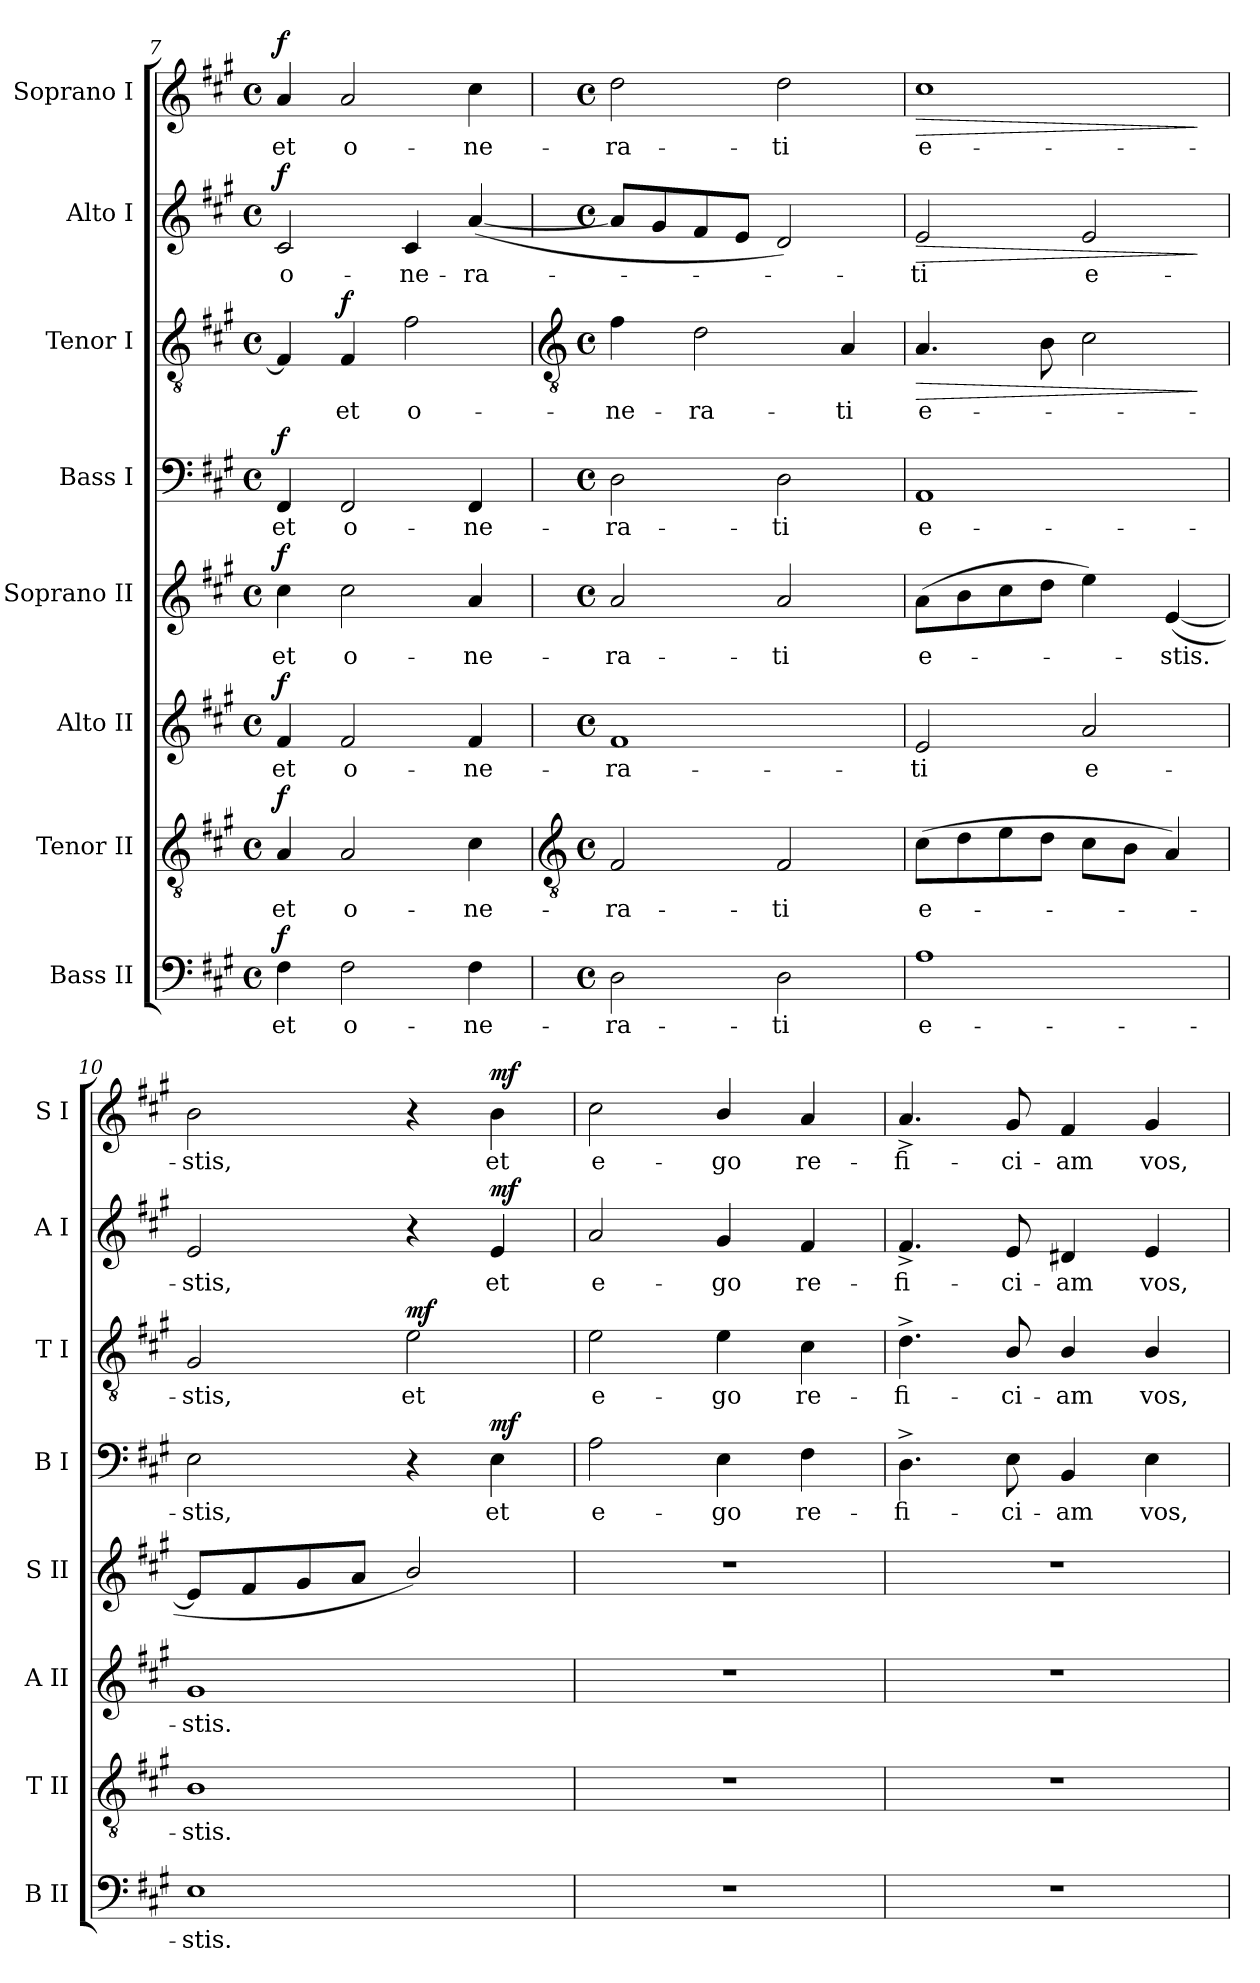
**kern	**text	**dynam	**kern	**text	**dynam	**kern	**text	**dynam	**kern	**text	**dynam	**kern	**text	**dynam	**kern	**text	**dynam	**kern	**text	**dynam	**kern	**text	**dynam
*part8	*part8	*part8	*part7	*part7	*part7	*part6	*part6	*part6	*part5	*part5	*part5	*part4	*part4	*part4	*part3	*part3	*part3	*part2	*part2	*part2	*part1	*part1	*part1
*staff8	*staff8	*staff8	*staff7	*staff7	*staff7	*staff6	*staff6	*staff6	*staff5	*staff5	*staff5	*staff4	*staff4	*staff4	*staff3	*staff3	*staff3	*staff2	*staff2	*staff2	*staff1	*staff1	*staff1
*I"Bass II	*	*	*I"Tenor II	*	*	*I"Alto II	*	*	*I"Soprano II	*	*	*I"Bass I	*	*	*I"Tenor I	*	*	*I"Alto I	*	*	*I"Soprano I	*	*
*I'B II	*	*	*I'T II	*	*	*I'A II	*	*	*I'S II	*	*	*I'B I	*	*	*I'T I	*	*	*I'A I	*	*	*I'S I	*	*
*clefF4	*	*	*clefGv2	*	*	*clefG2	*	*	*clefG2	*	*	*clefF4	*	*	*clefGv2	*	*	*clefG2	*	*	*clefG2	*	*
*k[f#c#g#]	*	*	*k[f#c#g#]	*	*	*k[f#c#g#]	*	*	*k[f#c#g#]	*	*	*k[f#c#g#]	*	*	*k[f#c#g#]	*	*	*k[f#c#g#]	*	*	*k[f#c#g#]	*	*
*A:	*	*	*A:	*	*	*A:	*	*	*A:	*	*	*A:	*	*	*A:	*	*	*A:	*	*	*A:	*	*
*M4/4	*	*	*M4/4	*	*	*M4/4	*	*	*M4/4	*	*	*M4/4	*	*	*M4/4	*	*	*M4/4	*	*	*M4/4	*	*
*met(c)	*	*	*met(c)	*	*	*met(c)	*	*	*met(c)	*	*	*met(c)	*	*	*met(c)	*	*	*met(c)	*	*	*met(c)	*	*
=7	=7	=7	=7	=7	=7	=7	=7	=7	=7	=7	=7	=7	=7	=7	=7	=7	=7	=7	=7	=7	=7	=7	=7
!	!LO:LY:b	!LO:DY:b	!	!LO:LY:b	!LO:DY:b	!	!LO:LY:b	!LO:DY:b	!	!LO:LY:b	!LO:DY:b	!	!LO:LY:b	!LO:DY:b	!	!	!	!	!LO:LY:b	!LO:DY:b	!	!LO:LY:b	!LO:DY:b
4F#	et	f	4A	et	f	4f#	et	f	4cc#	et	f	4FF#	et	f	4F#]	.	.	2c#	o-	f	4a	et	f
!	!LO:LY:b	!	!	!LO:LY:b	!	!	!LO:LY:b	!	!	!LO:LY:b	!	!	!LO:LY:b	!	!	!LO:LY:b	!LO:DY:b	!	!	!	!	!LO:LY:b	!
2F#	o-	.	2A	o-	.	2f#	o-	.	2cc#	o-	.	2FF#	o-	.	4F#	et	f	.	.	.	2a	o-	.
!	!	!	!	!	!	!	!	!	!	!	!	!	!	!	!	!LO:LY:b	!	!	!LO:LY:b	!	!	!	!
.	.	.	.	.	.	.	.	.	.	.	.	.	.	.	2f#	o-	.	4c#	-ne-	.	.	.	.
!	!LO:LY:b	!	!	!LO:LY:b	!	!	!LO:LY:b	!	!	!LO:LY:b	!	!	!LO:LY:b	!	!	!	!	!	!LO:LY:b	!	!	!LO:LY:b	!
4F#	-ne-	.	4c#	-ne-	.	4f#	-ne-	.	4a	-ne-	.	4FF#	-ne-	.	.	.	.	(<[4a	-ra-	.	4cc#	-ne-	.
!!LO:LB:g=z
=8	=8	=8	=8	=8	=8	=8	=8	=8	=8	=8	=8	=8	=8	=8	=8	=8	=8	=8	=8	=8	=8	=8	=8
*	*	*	*clefGv2	*	*	*	*	*	*	*	*	*	*	*	*clefGv2	*	*	*	*	*	*	*	*
*M4/4	*	*	*M4/4	*	*	*M4/4	*	*	*M4/4	*	*	*M4/4	*	*	*M4/4	*	*	*M4/4	*	*	*M4/4	*	*
*met(c)	*	*	*met(c)	*	*	*met(c)	*	*	*met(c)	*	*	*met(c)	*	*	*met(c)	*	*	*met(c)	*	*	*met(c)	*	*
!	!LO:LY:b	!	!	!LO:LY:b	!	!	!LO:LY:b	!	!	!LO:LY:b	!	!	!LO:LY:b	!	!	!LO:LY:b	!	!	!	!	!	!LO:LY:b	!
2D	-ra-	.	2F#	-ra-	.	1f#	-ra-	.	2a	-ra-	.	2D	-ra-	.	4f#	-ne-	.	8aL]	.	.	2dd	-ra-	.
.	.	.	.	.	.	.	.	.	.	.	.	.	.	.	.	.	.	8g#	.	.	.	.	.
!	!	!	!	!	!	!	!	!	!	!	!	!	!	!	!	!LO:LY:b	!	!	!	!	!	!	!
.	.	.	.	.	.	.	.	.	.	.	.	.	.	.	2d	-ra-	.	8f#	.	.	.	.	.
.	.	.	.	.	.	.	.	.	.	.	.	.	.	.	.	.	.	8eJ	.	.	.	.	.
!	!LO:LY:b	!	!	!LO:LY:b	!	!	!	!	!	!LO:LY:b	!	!	!LO:LY:b	!	!	!	!	!	!	!	!	!LO:LY:b	!
2D	-ti	.	2F#	-ti	.	.	.	.	2a	-ti	.	2D	-ti	.	.	.	.	2d)	.	.	2dd	-ti	.
!	!	!	!	!	!	!	!	!	!	!	!	!	!	!	!	!LO:LY:b	!	!	!	!	!	!	!
.	.	.	.	.	.	.	.	.	.	.	.	.	.	.	4A	-ti	.	.	.	.	.	.	.
=9	=9	=9	=9	=9	=9	=9	=9	=9	=9	=9	=9	=9	=9	=9	=9	=9	=9	=9	=9	=9	=9	=9	=9
!	!LO:LY:b	!	!	!LO:LY:b	!	!	!LO:LY:b	!	!	!LO:LY:b	!	!	!LO:LY:b	!	!	!LO:LY:b	!LO:HP:b	!	!LO:LY:b	!LO:HP:b	!	!LO:LY:b	!LO:HP:b
1A	e-	.	(>8c#L	e-	.	2e	-ti	.	(>8aL	e-	.	1AA	e-	.	4.A	e-	>	2e	ti	>	1cc#	e-	>
.	.	.	8d	.	.	.	.	.	8b	.	.	.	.	.	.	.	.	.	.	.	.	.	.
.	.	.	8e	.	.	.	.	.	8cc#	.	.	.	.	.	.	.	.	.	.	.	.	.	.
.	.	.	8dJ	.	.	.	.	.	8ddJ	.	.	.	.	.	8B	.	.	.	.	.	.	.	.
!	!	!	!	!	!	!	!LO:LY:b	!	!	!	!	!	!	!	!	!	!	!	!LO:LY:b	!	!	!	!
.	.	.	8c#L	.	.	2a	e-	.	4ee)	.	.	.	.	.	2c#	.	.	2e	e-	.	.	.	.
.	.	.	8BJ	.	.	.	.	.	.	.	.	.	.	.	.	.	.	.	.	.	.	.	.
!	!	!	!	!	!	!	!	!	!	!LO:LY:b	!	!	!	!	!	!	!	!	!	!	!	!	!
.	.	.	4A)	.	.	.	.	.	(<[4e	stis.	.	.	.	.	.	.	.	.	.	.	.	.	.
.	.	.	.	.	.	.	.	.	.	.	.	.	.	.	.	.	]	.	.	]	.	.	]
=10	=10	=10	=10	=10	=10	=10	=10	=10	=10	=10	=10	=10	=10	=10	=10	=10	=10	=10	=10	=10	=10	=10	=10
!	!LO:LY:b	!	!	!LO:LY:b	!	!	!LO:LY:b	!	!	!	!	!	!LO:LY:b	!	!	!LO:LY:b	!	!	!LO:LY:b	!	!	!LO:LY:b	!
1E	-stis.	.	1B	stis.	.	1g#	-stis.	.	8eL]	.	.	2E	-stis,	.	2G#	stis,	.	2e	-stis,	.	2b	-stis,	.
.	.	.	.	.	.	.	.	.	8f#	.	.	.	.	.	.	.	.	.	.	.	.	.	.
.	.	.	.	.	.	.	.	.	8g#	.	.	.	.	.	.	.	.	.	.	.	.	.	.
.	.	.	.	.	.	.	.	.	8aJ	.	.	.	.	.	.	.	.	.	.	.	.	.	.
!	!	!	!	!	!	!	!	!	!	!	!	!	!	!	!	!LO:LY:b	!LO:DY:b	!	!	!	!	!	!
.	.	.	.	.	.	.	.	.	2b/)	.	.	4r	.	.	2e	et	mf	4r	.	.	4r	.	.
!	!	!	!	!	!	!	!	!	!	!	!	!	!LO:LY:b	!LO:DY:b	!	!	!	!	!LO:LY:b	!LO:DY:b	!	!LO:LY:b	!LO:DY:b
.	.	.	.	.	.	.	.	.	.	.	.	4E	et	mf	.	.	.	4e	et	mf	4b	et	mf
=11	=11	=11	=11	=11	=11	=11	=11	=11	=11	=11	=11	=11	=11	=11	=11	=11	=11	=11	=11	=11	=11	=11	=11
!	!	!	!	!	!	!	!	!	!	!	!	!	!LO:LY:b	!	!	!LO:LY:b	!	!	!LO:LY:b	!	!	!LO:LY:b	!
1r	.	.	1r	.	.	1r	.	.	1r	.	.	2A	e-	.	2e	e-	.	2a	e-	.	2cc#	e-	.
!	!	!	!	!	!	!	!	!	!	!	!	!	!LO:LY:b	!	!	!LO:LY:b	!	!	!LO:LY:b	!	!	!LO:LY:b	!
.	.	.	.	.	.	.	.	.	.	.	.	4E	-go	.	4e	-go	.	4g#	-go	.	4b/	-go	.
!	!	!	!	!	!	!	!	!	!	!	!	!	!LO:LY:b	!	!	!LO:LY:b	!	!	!LO:LY:b	!	!	!LO:LY:b	!
.	.	.	.	.	.	.	.	.	.	.	.	4F#	re-	.	4c#	re-	.	4f#	re-	.	4a	re-	.
=12	=12	=12	=12	=12	=12	=12	=12	=12	=12	=12	=12	=12	=12	=12	=12	=12	=12	=12	=12	=12	=12	=12	=12
!	!	!	!	!	!	!	!	!	!	!	!	!	!LO:LY:b	!	!	!LO:LY:b	!	!	!LO:LY:b	!	!	!LO:LY:b	!
1r	.	.	1r	.	.	1r	.	.	1r	.	.	4.D^	-fi-	.	4.d^	-fi-	.	4.f#^	-fi-	.	4.a^	-fi-	.
!	!	!	!	!	!	!	!	!	!	!	!	!	!LO:LY:b	!	!	!LO:LY:b	!	!	!LO:LY:b	!	!	!LO:LY:b	!
.	.	.	.	.	.	.	.	.	.	.	.	8E	-ci-	.	8B/	-ci-	.	8e	-ci-	.	8g#	-ci-	.
!	!	!	!	!	!	!	!	!	!	!	!	!	!LO:LY:b	!	!	!LO:LY:b	!	!	!LO:LY:b	!	!	!LO:LY:b	!
.	.	.	.	.	.	.	.	.	.	.	.	4BB	-am	.	4B/	-am	.	4d#X	-am	.	4f#	-am	.
!	!	!	!	!	!	!	!	!	!	!	!	!	!LO:LY:b	!	!	!LO:LY:b	!	!	!LO:LY:b	!	!	!LO:LY:b	!
.	.	.	.	.	.	.	.	.	.	.	.	4E	vos,	.	4B/	vos,	.	4e	vos,	.	4g#	vos,	.
=	=	=	=	=	=	=	=	=	=	=	=	=	=	=	=	=	=	=	=	=	=	=	=
*-	*-	*-	*-	*-	*-	*-	*-	*-	*-	*-	*-	*-	*-	*-	*-	*-	*-	*-	*-	*-	*-	*-	*-
